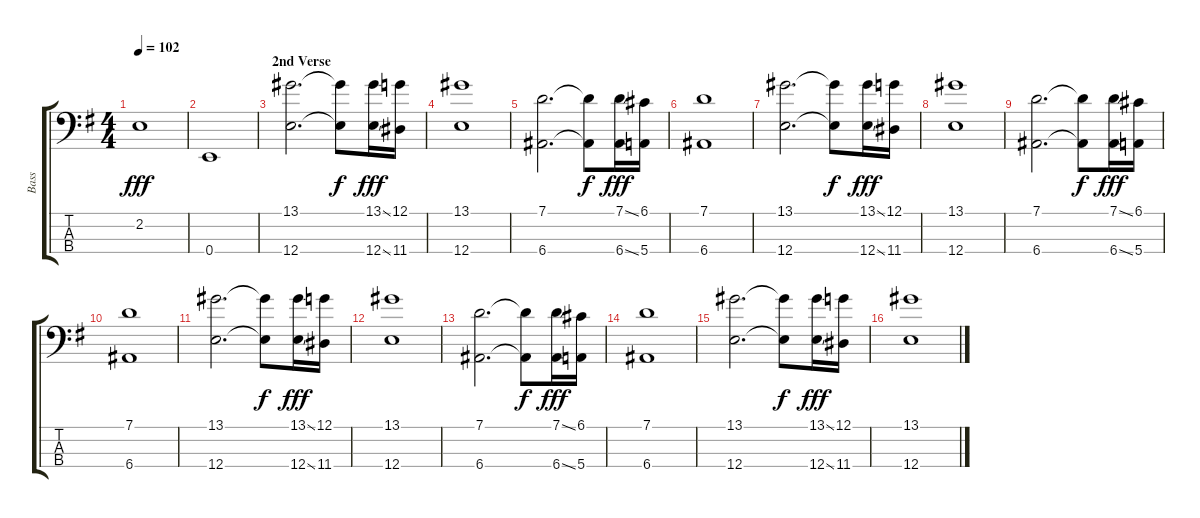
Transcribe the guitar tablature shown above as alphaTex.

\track ("Bass" "Bass") {instrument electricbasspick}
\staff {score tabs}
\tuning (G2 D2 A1 E1) {hide}
\ts (4 4)
\tempo 102
\clef f4
\ks g
2.2.1{dy fff} |
0.4.1 |
\section ("" "2nd Verse")
(13.1 12.4).2{d} (13.1{t} 12.4{t}).8{dy f} (13.1{ss} 12.4{ss}).16{dy fff} (12.1 11.4).16 |
(13.1 12.4).1 |
(7.1 6.4).2{d} (7.1{t} 6.4{t}).8{dy f} (7.1{ss} 6.4{ss}).16{dy fff} (6.1 5.4).16 |
(7.1 6.4).1 |
(13.1 12.4).2{d} (13.1{t} 12.4{t}).8{dy f} (13.1{ss} 12.4{ss}).16{dy fff} (12.1 11.4).16 |
(13.1 12.4).1 |
(7.1 6.4).2{d} (7.1{t} 6.4{t}).8{dy f} (7.1{ss} 6.4{ss}).16{dy fff} (6.1 5.4).16 |
(7.1 6.4).1 |
(13.1 12.4).2{d} (13.1{t} 12.4{t}).8{dy f} (13.1{ss} 12.4{ss}).16{dy fff} (12.1 11.4).16 |
(13.1 12.4).1 |
(7.1 6.4).2{d} (7.1{t} 6.4{t}).8{dy f} (7.1{ss} 6.4{ss}).16{dy fff} (6.1 5.4).16 |
(7.1 6.4).1 |
(13.1 12.4).2{d} (13.1{t} 12.4{t}).8{dy f} (13.1{ss} 12.4{ss}).16{dy fff} (12.1 11.4).16 |
(13.1 12.4).1
